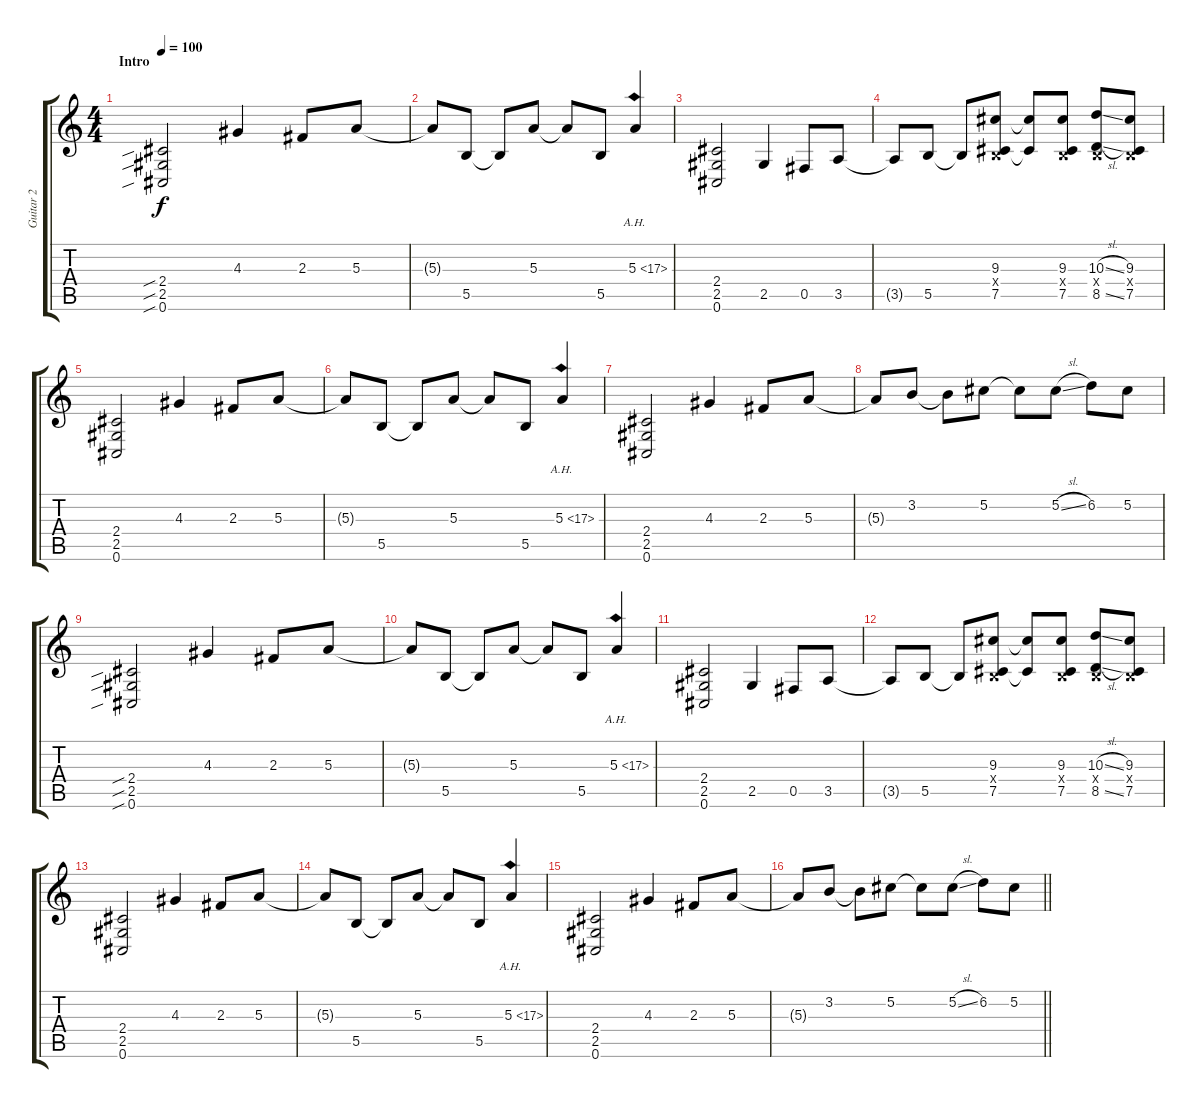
\track ("Guitar 2" "Guitar 2") {instrument distortionguitar}
\staff {score tabs}
\tuning (Db4 Ab3 E3 B2 Gb2 Db2) {hide}
\ts (4 4)
\section ("" "Intro")
\tempo 100
\clef g2
\ks c
(2.4{sib} 2.5{sib} 0.6{sib}).2{dy f instrument distortionguitar} 4.3.4 2.3.8 5.3.8 |
5.3{t}.8 5.5.8 5.5{t}.8 5.3.8 5.3{t}.8 5.5.8 5.3{ah 12}.4 |
(2.4 2.5 0.6).2 2.5.4 0.5.8 3.5.8 |
3.5{t}.8 5.5.8 5.5{t}.8 (9.3 0.4{x} 7.5).8 (9.3{t} 7.5{t}).8 (9.3 0.4{x} 7.5).8 (10.3{sl} 0.4{x} 8.5{sl}).8 (9.3 0.4{x} 7.5).8 |
(2.4 2.5 0.6).2 4.3.4 2.3.8 5.3.8 |
5.3{t}.8 5.5.8 5.5{t}.8 5.3.8 5.3{t}.8 5.5.8 5.3{ah 12}.4 |
(2.4 2.5 0.6).2 4.3.4 2.3.8 5.3.8 |
5.3{t}.8 3.2.8 3.2{t}.8 5.2.8 5.2{t}.8 5.2{sl}.8 6.2.8 5.2.8 |
(2.4{sib} 2.5{sib} 0.6{sib}).2 4.3.4 2.3.8 5.3.8 |
5.3{t}.8 5.5.8 5.5{t}.8 5.3.8 5.3{t}.8 5.5.8 5.3{ah 12}.4 |
(2.4 2.5 0.6).2 2.5.4 0.5.8 3.5.8 |
3.5{t}.8 5.5.8 5.5{t}.8 (9.3 0.4{x} 7.5).8 (9.3{t} 7.5{t}).8 (9.3 0.4{x} 7.5).8 (10.3{sl} 0.4{x} 8.5{sl}).8 (9.3 0.4{x} 7.5).8 |
(2.4 2.5 0.6).2 4.3.4 2.3.8 5.3.8 |
5.3{t}.8 5.5.8 5.5{t}.8 5.3.8 5.3{t}.8 5.5.8 5.3{ah 12}.4 |
(2.4 2.5 0.6).2 4.3.4 2.3.8 5.3.8 |
\barLineRight lightlight
5.3{t}.8 3.2.8 3.2{t}.8 5.2.8 5.2{t}.8 5.2{sl}.8 6.2.8 5.2.8
